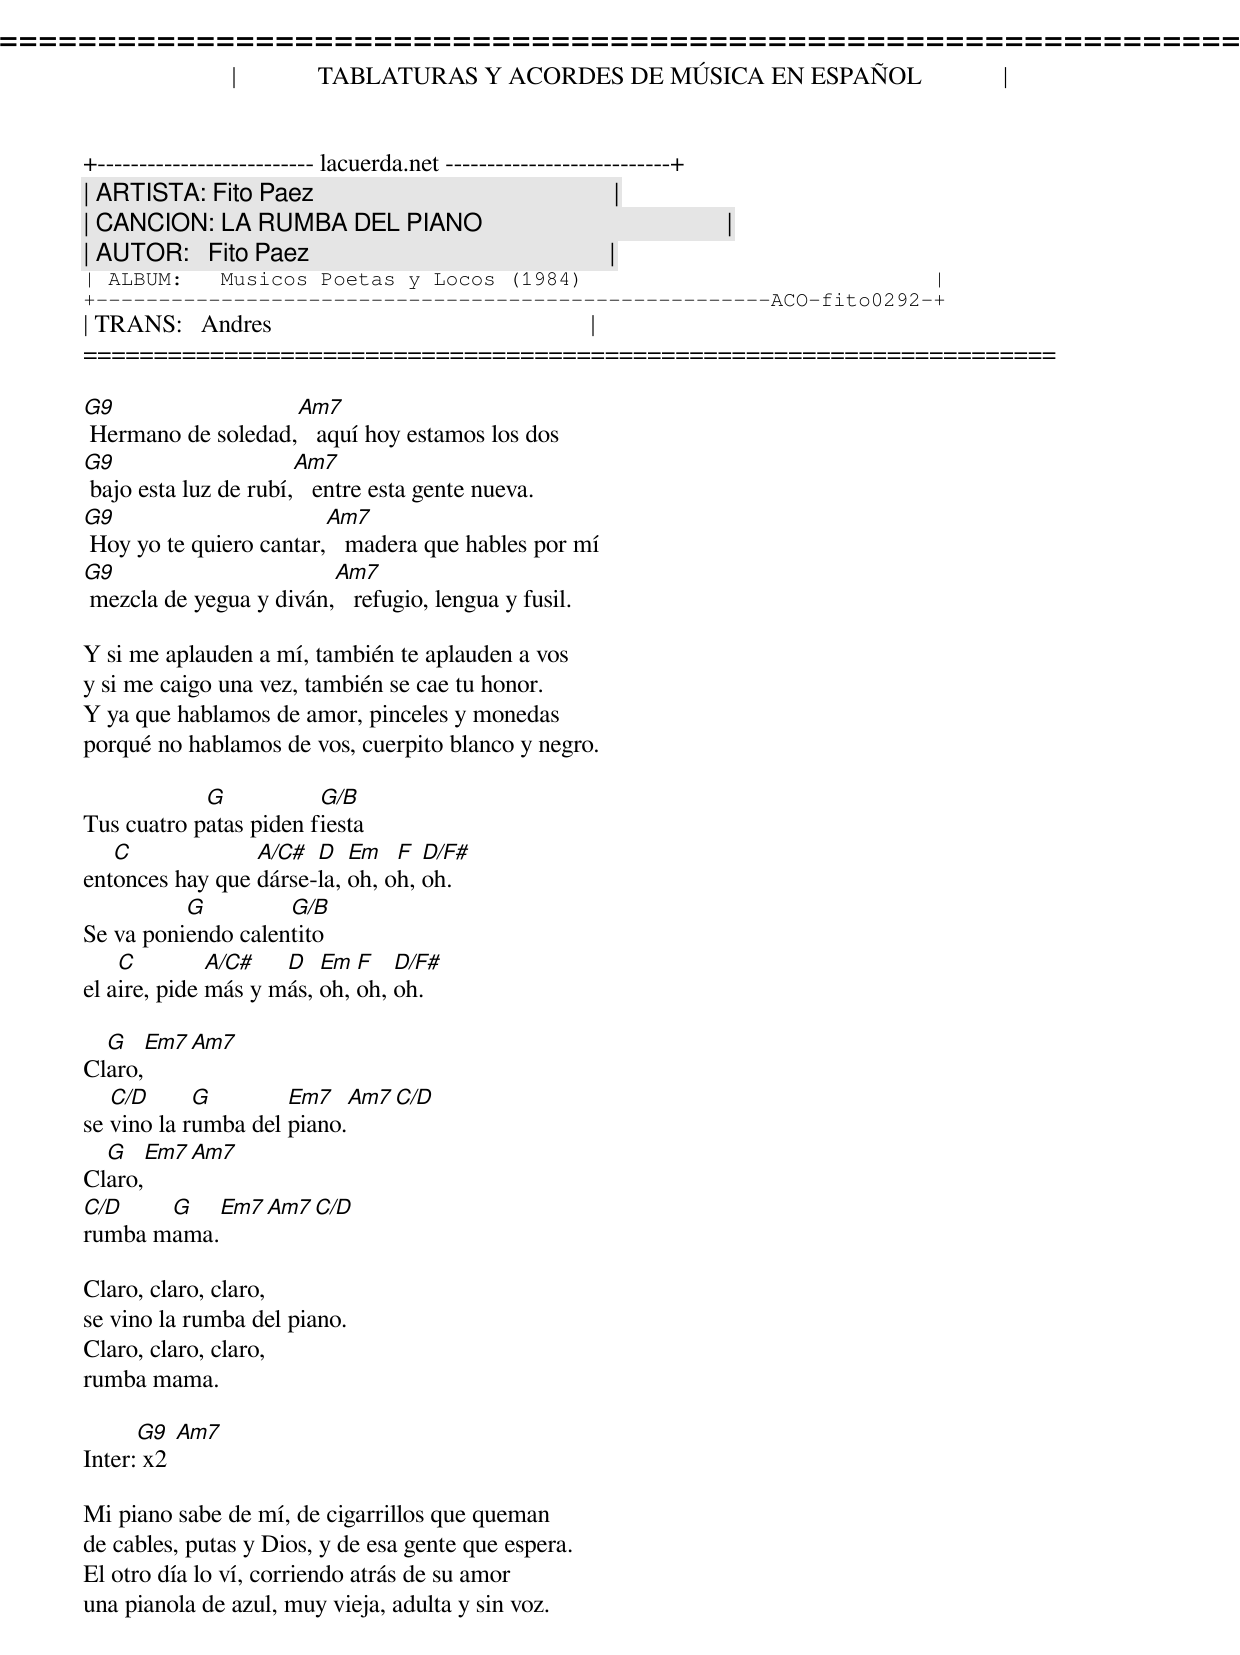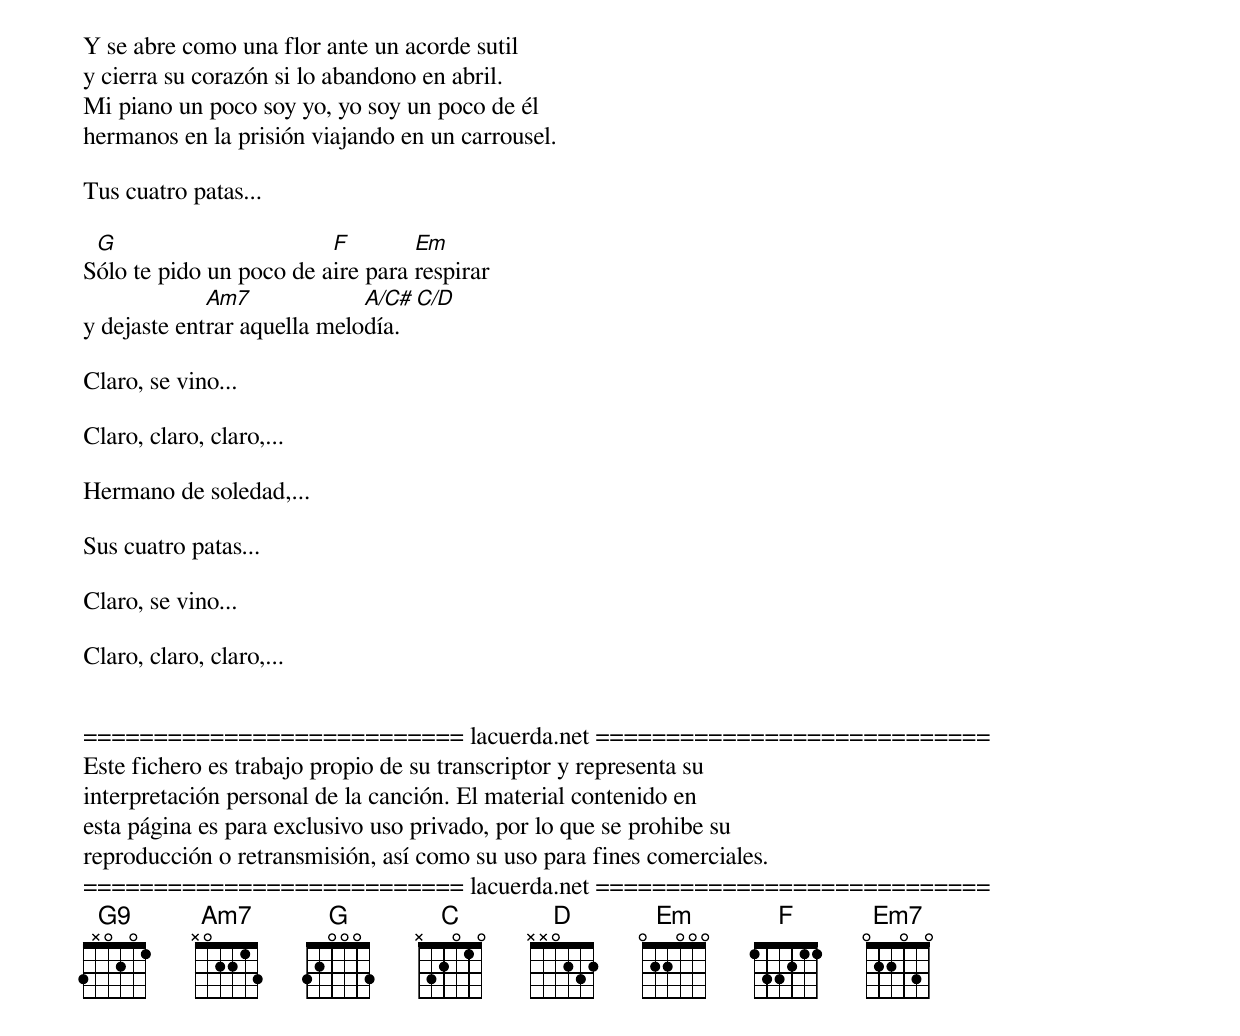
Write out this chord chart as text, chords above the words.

=====================================================================
|             TABLATURAS Y ACORDES DE MÚSICA EN ESPAÑOL             |
+-------------------------- lacuerda.net ---------------------------+
| ARTISTA: Fito Paez                                                |
| CANCION: LA RUMBA DEL PIANO                                       |
| AUTOR:   Fito Paez                                                |
| ALBUM:   Musicos Poetas y Locos (1984)                            |
+------------------------------------------------------ACO-fito0292-+
| TRANS:   Andres                                                   |
=====================================================================

G9                  Am7
 Hermano de soledad,   aquí hoy estamos los dos
G9                     Am7
 bajo esta luz de rubí,   entre esta gente nueva.
G9                       Am7
 Hoy yo te quiero cantar,   madera que hables por mí
G9                       Am7
 mezcla de yegua y diván,   refugio, lengua y fusil.

Y si me aplauden a mí, también te aplauden a vos
y si me caigo una vez, también se cae tu honor.
Y ya que hablamos de amor, pinceles y monedas
porqué no hablamos de vos, cuerpito blanco y negro.

            G           G/B
Tus cuatro patas piden fiesta
   C             A/C#  D   Em   F  D/F#
entonces hay que dárse-la, oh, oh, oh.
          G         G/B
Se va poniendo calentito
    C         A/C#   D   Em  F   D/F#
el aire, pide más y más, oh, oh, oh.

  G    Em7   Am7
Claro,
   C/D      G        Em7    Am7   C/D
se vino la rumba del piano.
  G    Em7   Am7
Claro,
C/D    G    Em7   Am7   C/D
rumba mama.

Claro, claro, claro,
se vino la rumba del piano.
Claro, claro, claro,
rumba mama.

Inter:[G9  Am7] x2

Mi piano sabe de mí, de cigarrillos que queman
de cables, putas y Dios, y de esa gente que espera.
El otro día lo ví, corriendo atrás de su amor
una pianola de azul, muy vieja, adulta y sin voz.

Y se abre como una flor ante un acorde sutil
y cierra su corazón si lo abandono en abril.
Mi piano un poco soy yo, yo soy un poco de él
hermanos en la prisión viajando en un carrousel.

Tus cuatro patas...

 G                       F        Em
Sólo te pido un poco de aire para respirar
             Am7             A/C#  C/D
y dejaste entrar aquella melodía.

Claro, se vino...

Claro, claro, claro,...

Hermano de soledad,...

Sus cuatro patas...

Claro, se vino...

Claro, claro, claro,...


=========================== lacuerda.net ============================
Este fichero es trabajo propio de su transcriptor y representa su
interpretación personal de la canción. El material contenido en
esta página es para exclusivo uso privado, por lo que se prohibe su
reproducción o retransmisión, así como su uso para fines comerciales.
=========================== lacuerda.net ============================
